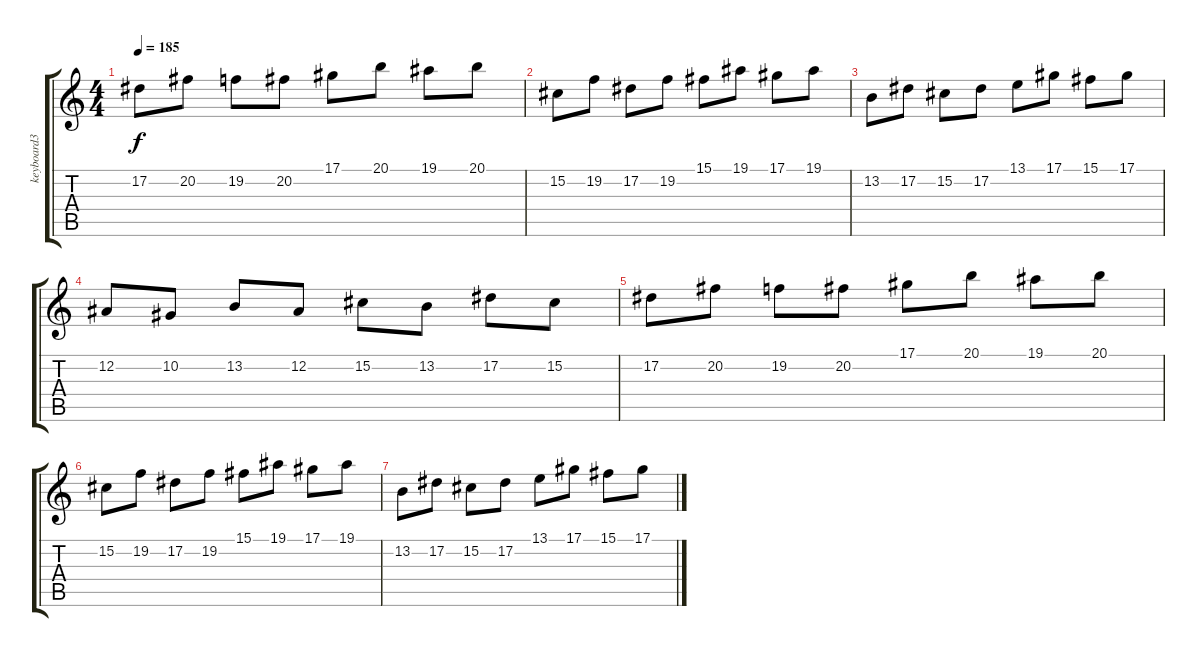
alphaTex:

\track ("keyboard3" "keyboard3") {instrument fx4atmosphere}
\staff {score tabs}
\tuning (Eb4 Bb3 Gb3 Db3 Ab2 Eb2) {hide}
\ts (4 4)
\tempo 185
\clef g2
\ks c
17.2.8{dy f} 20.2.8 19.2.8 20.2.8 17.1.8 20.1.8 19.1.8 20.1.8 |
15.2.8 19.2.8 17.2.8 19.2.8 15.1.8 19.1.8 17.1.8 19.1.8 |
13.2.8 17.2.8 15.2.8 17.2.8 13.1.8 17.1.8 15.1.8 17.1.8 |
12.2.8 10.2.8 13.2.8 12.2.8 15.2.8 13.2.8 17.2.8 15.2.8 |
17.2.8 20.2.8 19.2.8 20.2.8 17.1.8 20.1.8 19.1.8 20.1.8 |
15.2.8 19.2.8 17.2.8 19.2.8 15.1.8 19.1.8 17.1.8 19.1.8 |
13.2.8 17.2.8 15.2.8 17.2.8 13.1.8 17.1.8 15.1.8 17.1.8
